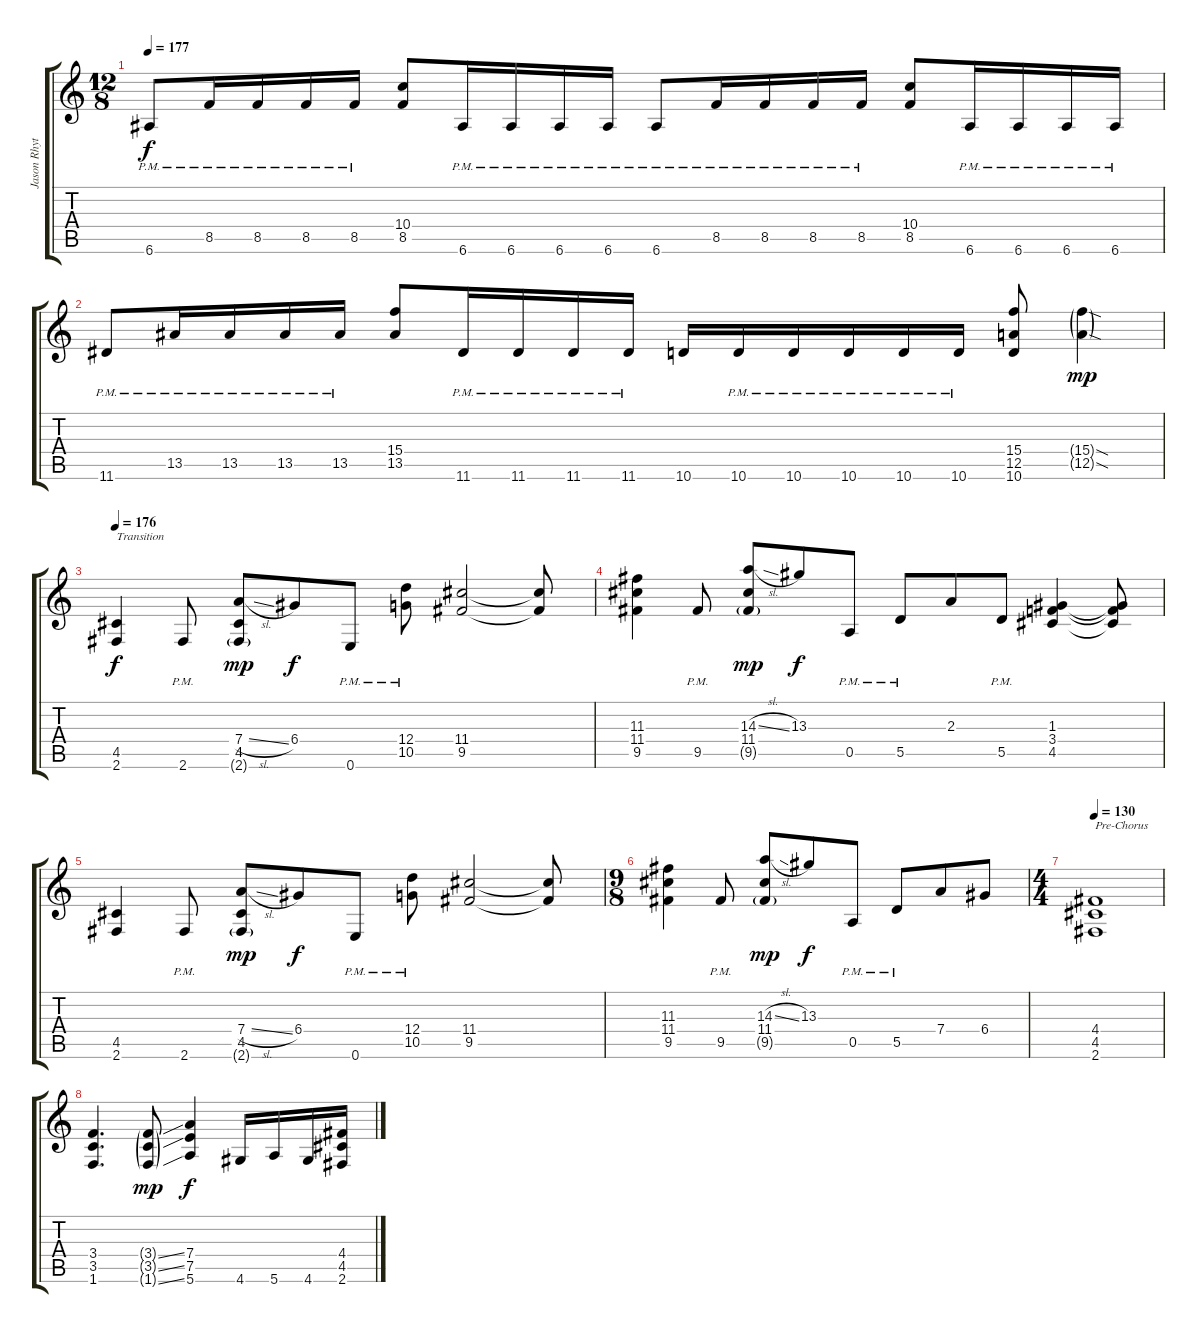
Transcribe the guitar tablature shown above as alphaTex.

\track ("Jason Rhythm 1" "Jason Rhyt") {instrument distortionguitar}
\staff {score tabs}
\tuning (E4 B3 G3 D3 A2 E2) {hide}
\ts (12 8)
\tempo 177
\clef g2
\ks c
6.6{pm}.8{dy f} 8.5{pm}.16 8.5{pm}.16 8.5{pm}.16 8.5{pm}.16 (10.4 8.5).8 6.6{pm}.16 6.6{pm}.16 6.6{pm}.16 6.6{pm}.16 6.6{pm}.8 8.5{pm}.16 8.5{pm}.16 8.5{pm}.16 8.5{pm}.16 (10.4 8.5).8 6.6{pm}.16 6.6{pm}.16 6.6{pm}.16 6.6{pm}.16 |
11.6{pm}.8 13.5{pm}.16 13.5{pm}.16 13.5{pm}.16 13.5{pm}.16 (15.4 13.5).8 11.6{pm}.16 11.6{pm}.16 11.6{pm}.16 11.6{pm}.16 10.6.16 10.6{pm}.16 10.6{pm}.16 10.6{pm}.16 10.6{pm}.16 10.6{pm}.16 (15.4 12.5 10.6).8 (15.4{sod g} 12.5{sod g}).4{dy mp} |
\tempo 176
(4.5 2.6).4{txt "Transition" dy f} 2.6{pm}.8 (7.4{sl} 4.5 2.6{g}).8{dy mp} 6.4.8{dy f} 0.6{pm}.8 (12.4 10.5{pm}).8 (11.4 9.5).2 (11.4{t} 9.5{t}).8 |
(11.3 11.4 9.5).4 9.5{pm}.8 (14.3{sl} 11.4 9.5{g}).8{dy mp} 13.3.8{dy f} 0.5{pm}.8 5.5{pm}.8 2.3.8 5.5{pm}.8 (1.3 3.4 4.5).4 (1.3{t} 3.4{t} 4.5{t}).8 |
(4.5 2.6).4 2.6{pm}.8 (7.4{sl} 4.5 2.6{g}).8{dy mp} 6.4.8{dy f} 0.6{pm}.8 (12.4 10.5{pm}).8 (11.4 9.5).2 (11.4{t} 9.5{t}).8 |
\ts (9 8)
(11.3 11.4 9.5).4 9.5{pm}.8 (14.3{sl} 11.4 9.5{g}).8{dy mp} 13.3.8{dy f} 0.5{pm}.8 5.5{pm}.8 7.4.8 6.4.8 |
\ts (4 4)
\tempo 130
(4.4 4.5 2.6).1{txt "Pre-Chorus"} |
(3.4 3.5 1.6).4{d} (3.4{ss g} 3.5{ss g} 1.6{ss g}).8{dy mp} (7.4 7.5 5.6).4{dy f} 4.6.16 5.6.16 4.6.16 (4.4 4.5 2.6).16
